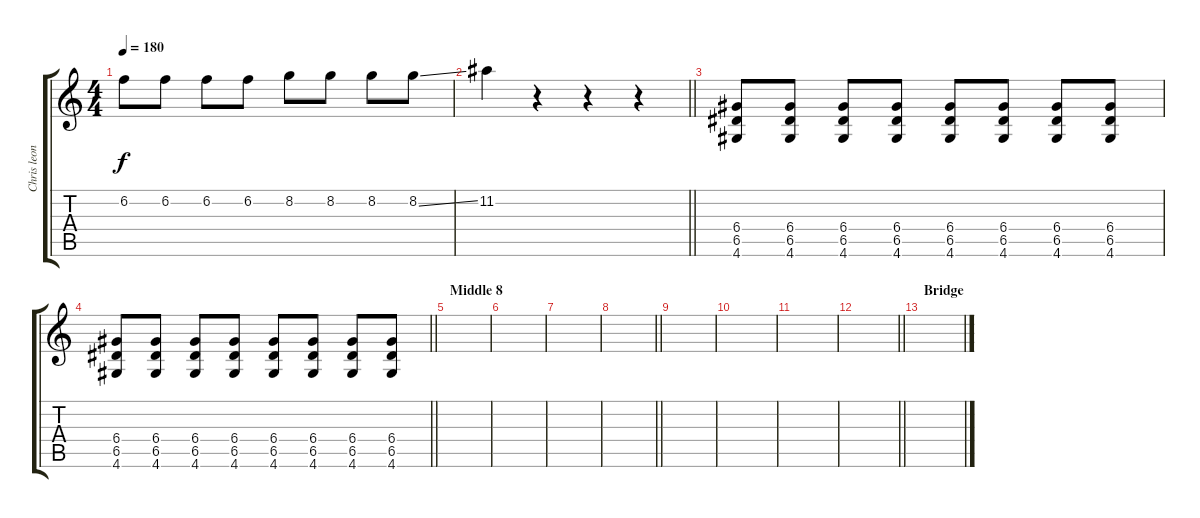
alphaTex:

\track ("Chris leonard (3rd Guitarist)" "Chris leon") {instrument distortionguitar}
\staff {score tabs}
\tuning (E4 B3 G3 D3 A2 E2) {hide}
\ts (4 4)
\tempo 180
\clef g2
\ks c
6.2.8{dy f} 6.2.8 6.2.8 6.2.8 8.2.8 8.2.8 8.2.8 8.2{ss}.8 |
\barLineRight lightlight
11.2.4 r.4 r.4 r.4 |
(6.4 6.5 4.6).8 (6.4 6.5 4.6).8 (6.4 6.5 4.6).8 (6.4 6.5 4.6).8 (6.4 6.5 4.6).8 (6.4 6.5 4.6).8 (6.4 6.5 4.6).8 (6.4 6.5 4.6).8 |
\barLineRight lightlight
(6.4 6.5 4.6).8 (6.4 6.5 4.6).8 (6.4 6.5 4.6).8 (6.4 6.5 4.6).8 (6.4 6.5 4.6).8 (6.4 6.5 4.6).8 (6.4 6.5 4.6).8 (6.4 6.5 4.6).8 |
\section ("" "Middle 8")
|
|
|
\barLineRight lightlight
|
|
|
|
\barLineRight lightlight
|
\section ("" "Bridge")
